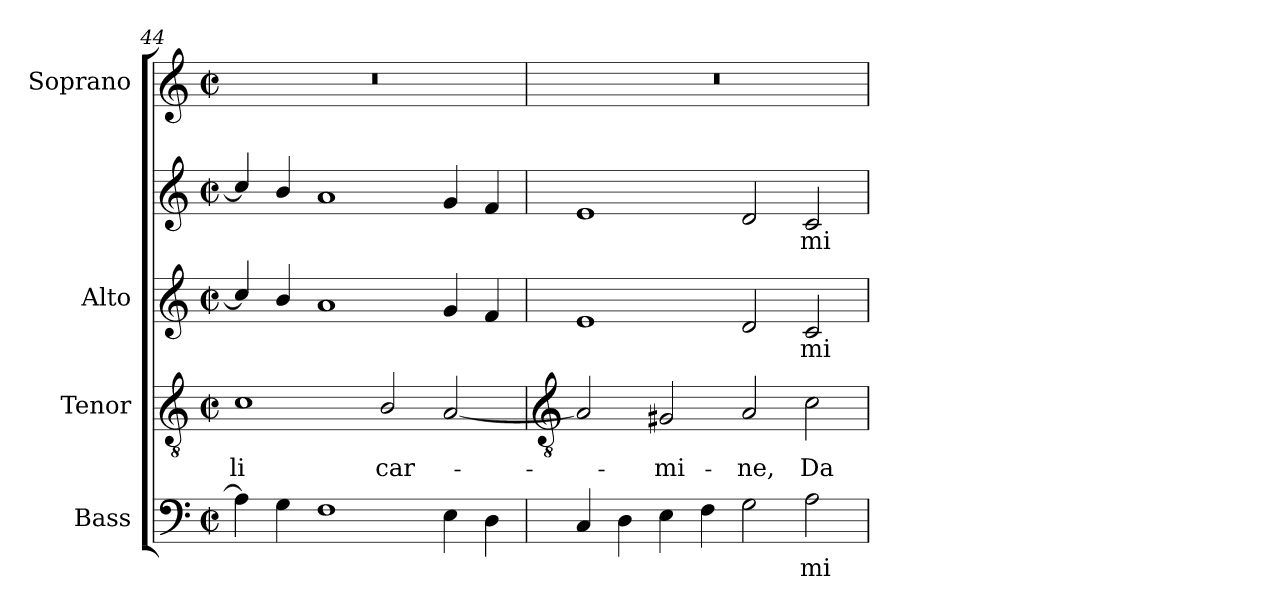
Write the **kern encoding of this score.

**kern	**text	**kern	**text	**kern	**text	**kern	**text	**kern
*part4	*part4	*part3	*part3	*part2	*part2	*part2	*part2	*part1
*staff5	*staff5	*staff4	*staff4	*staff3	*staff3	*staff2	*staff2	*staff1
*I"Bass	*	*I"Tenor	*	*I"Alto	*	*	*	*I"Soprano
*I'B	*	*I'T	*	*I'A	*	*	*	*I'S
*clefF4	*	*clefGv2	*	*	*	*clefG2	*	*clefG2
*k[]	*	*k[]	*	*k[]	*	*k[]	*	*k[]
*C:	*	*C:	*	*C:	*	*C:	*	*C:
*M4/2	*	*M4/2	*	*M4/2	*	*M4/2	*	*M4/2
*met(c|)	*	*met(c|)	*	*met(c|)	*	*met(c|)	*	*met(c|)
=44	=44	=44	=44	=44	=44	=44	=44	=44
!	!	!	!LO:LY:b	!	!	!	!	!
4A]	.	1c	li	4cc/]	.	4cc/]	.	0r
4G	.	.	.	4b/	.	4b/	.	.
1F	.	.	.	1a	.	1a	.	.
!	!	!	!LO:LY:b	!	!	!	!	!
.	.	2B/	car-	.	.	.	.	.
4E	.	[2A	.	4g	.	4g	.	.
4D	.	.	.	4f	.	4f	.	.
!!LO:LB:g=z
=45	=45	=45	=45	=45	=45	=45	=45	=45
*	*	*clefGv2	*	*	*	*	*	*
4C	.	2A]	.	1e	.	1e	.	0r
4D	.	.	.	.	.	.	.	.
!	!	!	!LO:LY:b	!	!	!	!	!
4E	.	2G#	mi-	.	.	.	.	.
4F	.	.	.	.	.	.	.	.
!	!	!	!LO:LY:b	!	!	!	!	!
2G	.	2A	-ne,	2d	.	2d	.	.
!	!LO:LY:b	!	!LO:LY:b	!	!LO:LY:b	!	!LO:LY:b	!
2A	mi-	2c	Da-	2c	mi-	2c	mi-	.
=	=	=	=	=	=	=	=	=
*-	*-	*-	*-	*-	*-	*-	*-	*-
